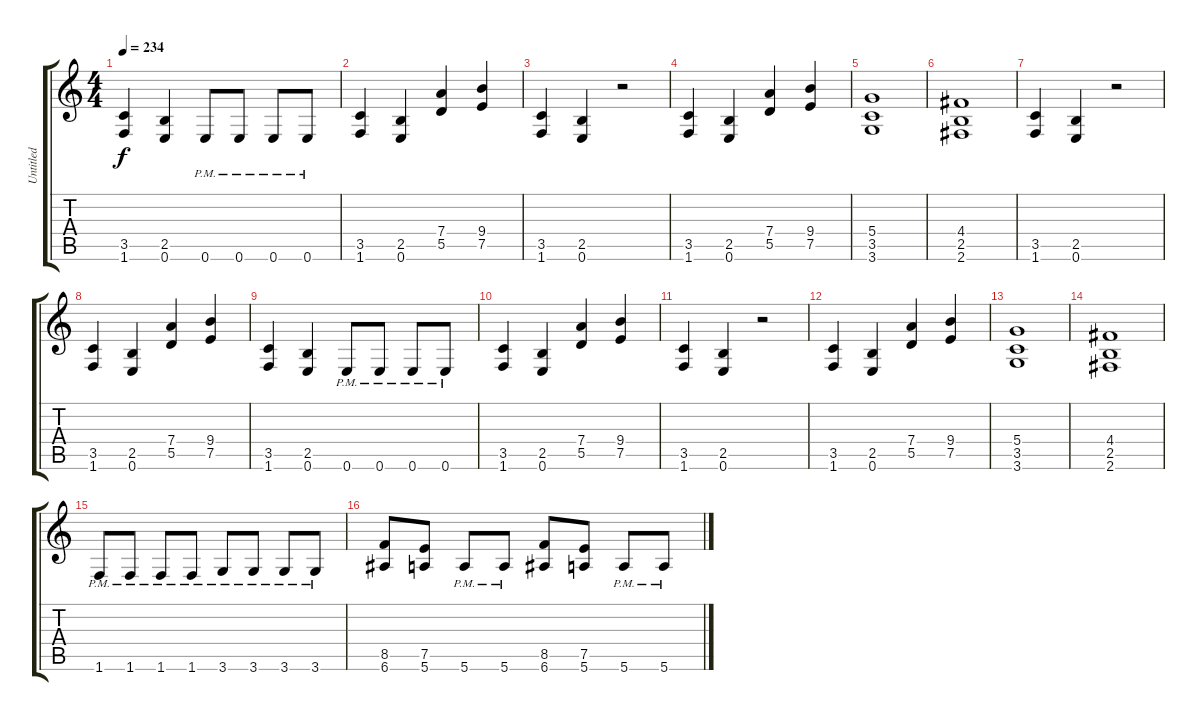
\track ("Untitled" "Untitled") {instrument distortionguitar}
\staff {score tabs}
\tuning (E4 B3 G3 D3 A2 E2) {hide}
\ts (4 4)
\tempo 234
\clef g2
\ks c
(3.5 1.6).4{dy f} (2.5 0.6).4 0.6{pm}.8 0.6{pm}.8 0.6{pm}.8 0.6{pm}.8 |
(3.5 1.6).4 (2.5 0.6).4 (7.4 5.5).4 (9.4 7.5).4 |
(3.5 1.6).4 (2.5 0.6).4 r.2 |
(3.5 1.6).4 (2.5 0.6).4 (7.4 5.5).4 (9.4 7.5).4 |
(5.4 3.5 3.6).1 |
(4.4 2.5 2.6).1 |
(3.5 1.6).4 (2.5 0.6).4 r.2 |
(3.5 1.6).4 (2.5 0.6).4 (7.4 5.5).4 (9.4 7.5).4 |
(3.5 1.6).4 (2.5 0.6).4 0.6{pm}.8 0.6{pm}.8 0.6{pm}.8 0.6{pm}.8 |
(3.5 1.6).4 (2.5 0.6).4 (7.4 5.5).4 (9.4 7.5).4 |
(3.5 1.6).4 (2.5 0.6).4 r.2 |
(3.5 1.6).4 (2.5 0.6).4 (7.4 5.5).4 (9.4 7.5).4 |
(5.4 3.5 3.6).1 |
(4.4 2.5 2.6).1 |
1.6{pm}.8 1.6{pm}.8 1.6{pm}.8 1.6{pm}.8 3.6{pm}.8 3.6{pm}.8 3.6{pm}.8 3.6{pm}.8 |
(8.5 6.6).8 (7.5 5.6).8 5.6{pm}.8 5.6{pm}.8 (8.5 6.6).8 (7.5 5.6).8 5.6{pm}.8 5.6{pm}.8
